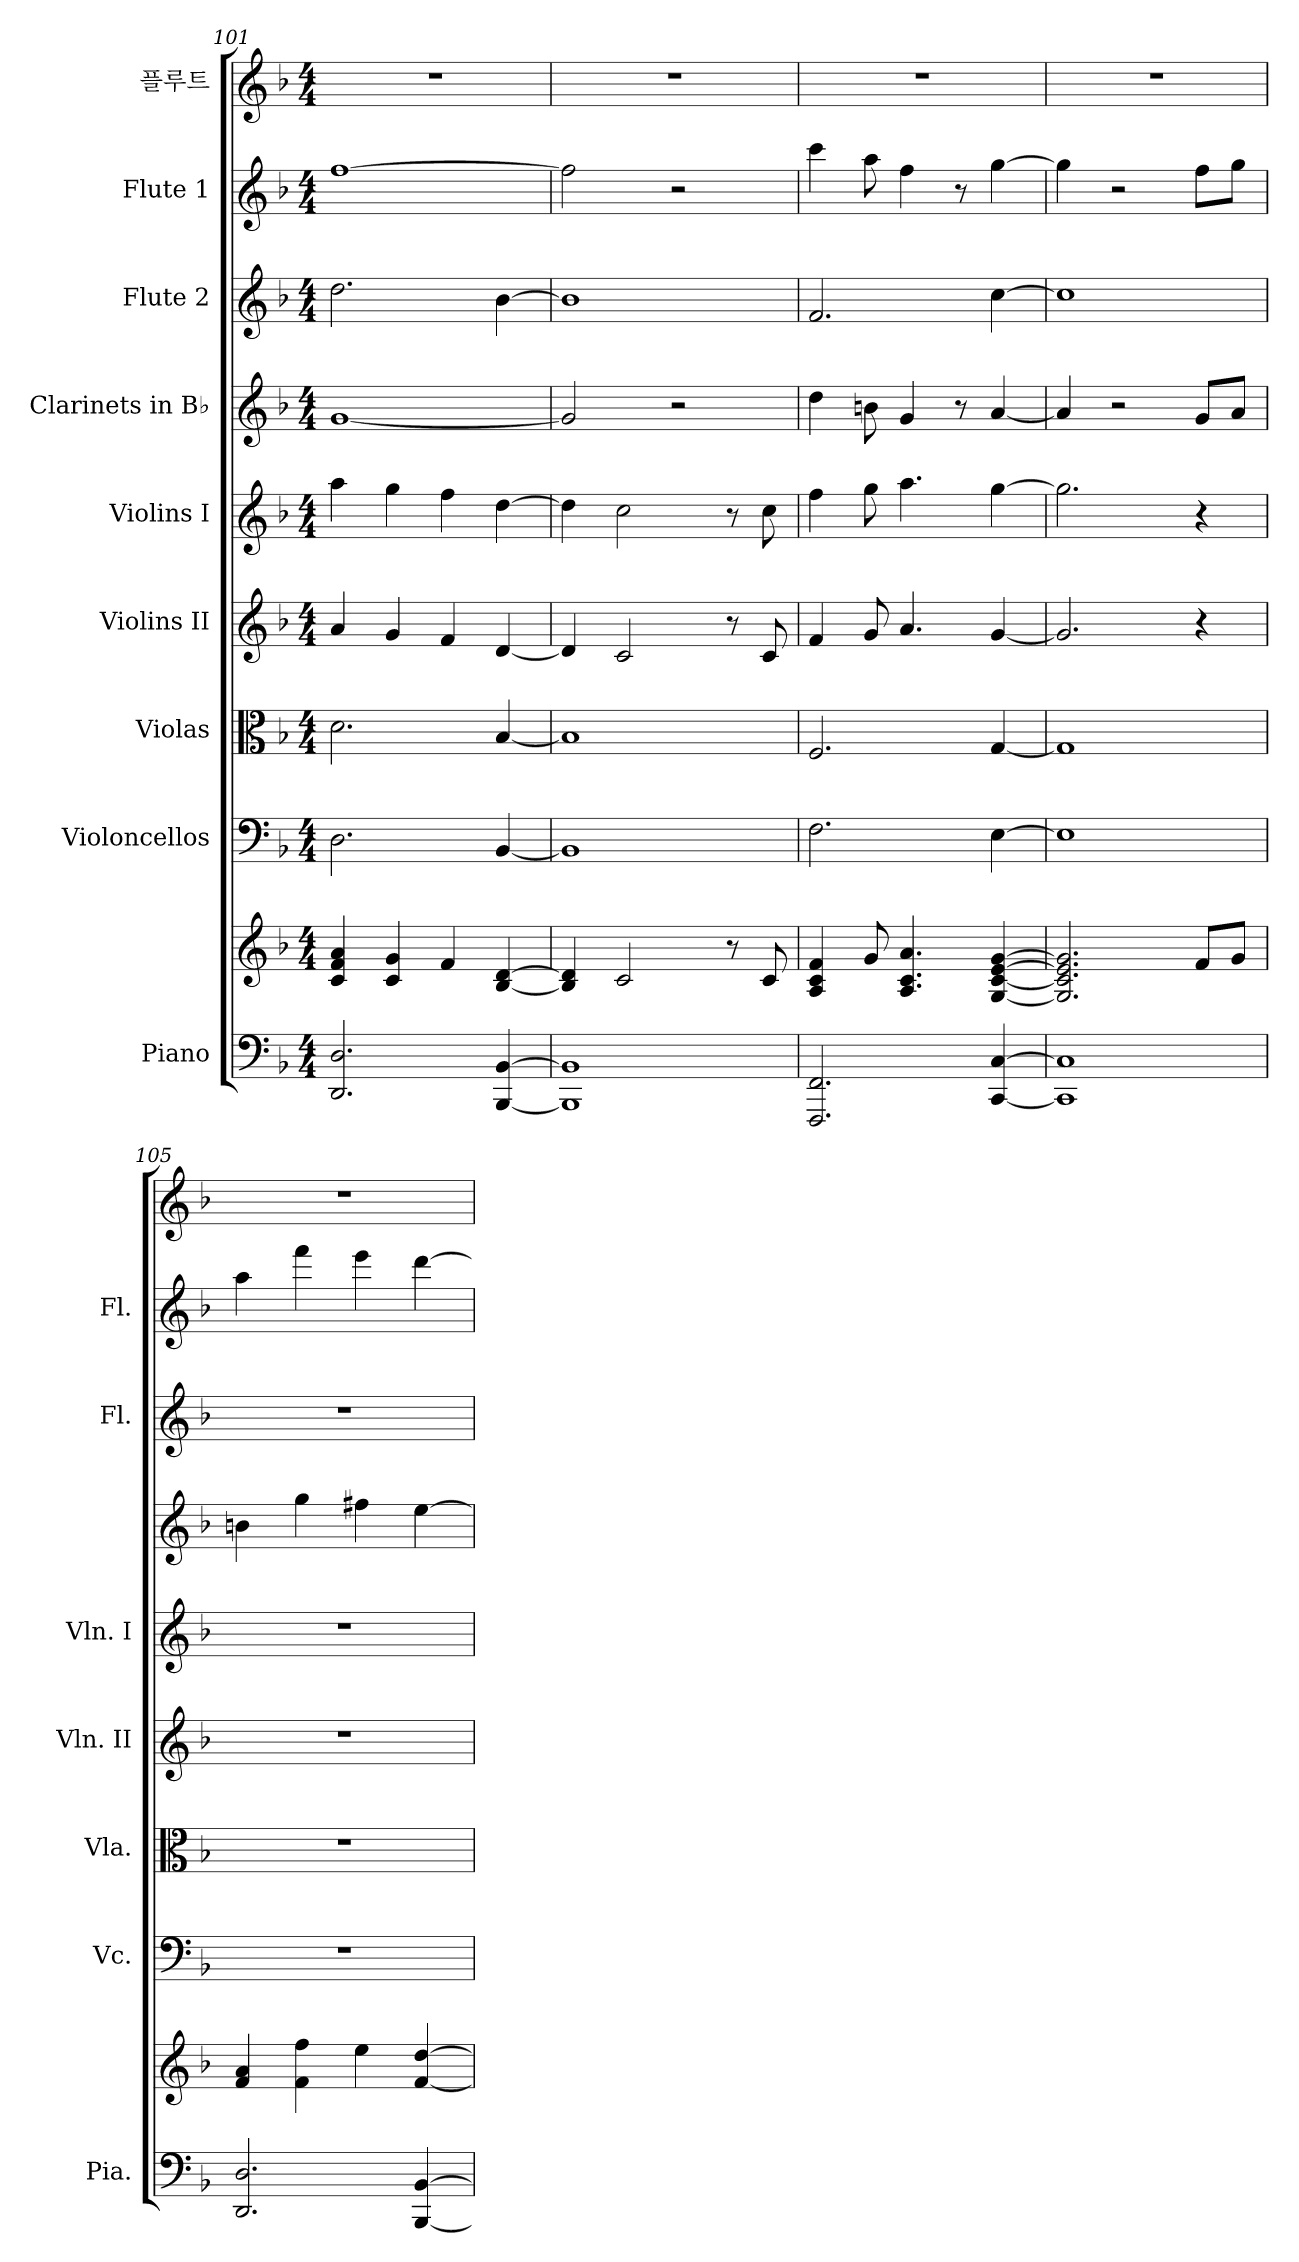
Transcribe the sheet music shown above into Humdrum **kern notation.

**kern	**kern	**kern	**kern	**kern	**kern	**kern	**kern	**kern	**kern
*part9	*part9	*part8	*part7	*part6	*part5	*part4	*part3	*part2	*part1
*staff10	*staff9	*staff8	*staff7	*staff6	*staff5	*staff4	*staff3	*staff2	*staff1
*I"Piano	*	*I"Violoncellos	*I"Violas	*I"Violins II	*I"Violins I	*I"Clarinets in B♭	*I"Flute 2	*I"Flute 1	*I"플루트
*I'Pia.	*	*I'Vc.	*I'Vla.	*I'Vln. II	*I'Vln. I	*	*I'Fl.	*I'Fl.	*
*clefF4	*clefG2	*clefF4	*clefC3	*clefG2	*clefG2	*clefG2	*clefG2	*clefG2	*clefG2
*	*	*	*	*	*	*ITrd1c2	*	*	*
*k[b-]	*k[b-]	*k[b-]	*k[b-]	*k[b-]	*k[b-]	*k[b-e-a-]	*k[b-]	*k[b-]	*k[b-]
*M4/4	*M4/4	*M4/4	*M4/4	*M4/4	*M4/4	*M4/4	*M4/4	*M4/4	*M4/4
=101	=101	=101	=101	=101	=101	=101	=101	=101	=101
2.DD/ 2.D/	4c/ 4f/ 4a/	2.D\	2.d\	4a/	4aa\	[1f	2.dd\	[1ff	1r
.	4c/ 4g/	.	.	4g/	4gg\	.	.	.	.
.	4f/	.	.	4f/	4ff\	.	.	.	.
[4BBB-/ [4BB-/	[4B-/ [4d/	[4BB-/	[4B-/	[4d/	[4dd\	.	[4b-\	.	.
=102	=102	=102	=102	=102	=102	=102	=102	=102	=102
1BBB-] 1BB-]	4B-/] 4d/]	1BB-]	1B-]	4d/]	4dd\]	2f/]	1b-]	2ff\]	1r
.	2c/	.	.	2c/	2cc\	.	.	.	.
.	.	.	.	.	.	2r	.	2r	.
.	8r	.	.	8r	8r	.	.	.	.
.	8c/	.	.	8c/	8cc\	.	.	.	.
!!LO:PB:g=z
=103	=103	=103	=103	=103	=103	=103	=103	=103	=103
2.FFF/ 2.FF/	4A/ 4c/ 4f/	2.F\	2.F/	4f/	4ff\	4cc\	2.f/	4ccc\	1r
.	8g/	.	.	8g/	8gg\	8an\	.	8aa\	.
.	4.A/ 4.c/ 4.a/	.	.	4.a/	4.aa\	4f/	.	4ff\	.
.	.	.	.	.	.	8r	.	8r	.
[4CC/ [4C/	[4G/ [4c/ [4e/ [4g/	[4E\	[4G/	[4g/	[4gg\	[4g/	[4cc\	[4gg\	.
=104	=104	=104	=104	=104	=104	=104	=104	=104	=104
1CC] 1C]	2.G/] 2.c/] 2.e/] 2.g/]	1E]	1G]	2.g/]	2.gg\]	4g/]	1cc]	4gg\]	1r
.	.	.	.	.	.	2r	.	2r	.
.	8f/L	.	.	4r	4r	8f/L	.	8ff\L	.
.	8g/J	.	.	.	.	8g/J	.	8gg\J	.
=105	=105	=105	=105	=105	=105	=105	=105	=105	=105
2.DD/ 2.D/	4f/ 4a/	1r	1r	1r	1r	4an\	1r	4aa\	1r
.	4f\ 4ff\	.	.	.	.	4ff\	.	4fff\	.
.	4ee\	.	.	.	.	4een\	.	4eee\	.
[4BBB-/ [4BB-/	[4f/ [4dd/	.	.	.	.	[4dd\	.	[4ddd\	.
=	=	=	=	=	=	=	=	=	=
*-	*-	*-	*-	*-	*-	*-	*-	*-	*-
